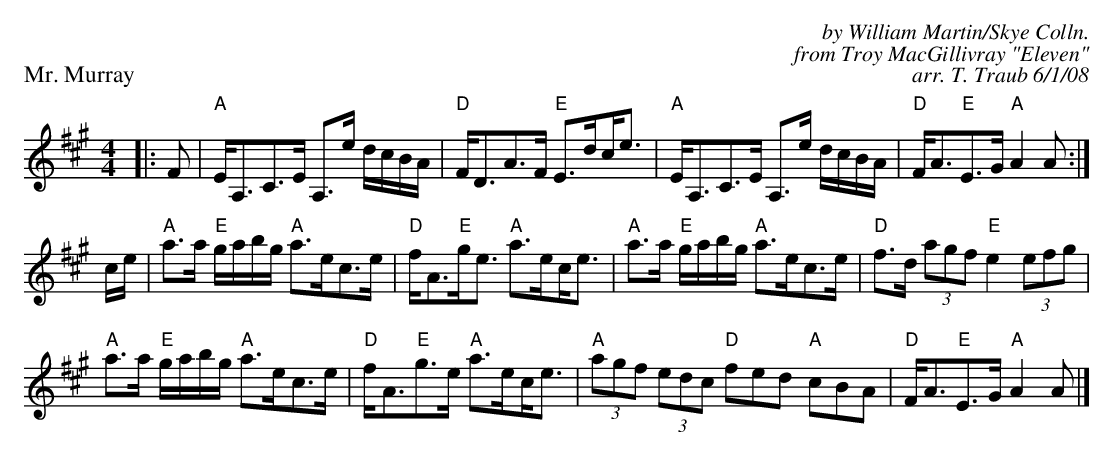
X:1
P: Mr. Murray
C: by William Martin/Skye Colln.
C: from Troy MacGillivray "Eleven"
C: arr. T. Traub 6/1/08
M: 4/4
K: A
L: 1/8
|: F|"A"E<A,C>E A,>e d/c/B/A/|"D"F<DA>F "E"E>d!beambr1!c<e|"A"E<A,C>E A,>e d/c/B/A/|"D"F<A"E"E>G "A"A2 A :|
c/e/|"A"a>a "E"g/a/b/g/ "A"a>ec>e|"D"f<A"E"g<e "A"a>e!beambr1!c<e|"A"a>a "E"g/a/b/g/ "A"a>ec>e|"D"f>d (3agf "E"e2 (3efg|
"A"a>a "E"g/a/b/g/ "A"a>ec>e|"D"f<A"E"g>e "A"a>e!beambr1!c<e|"A"(3agf (3edc "D"fed "A"cBA|"D"F<A"E"E>G "A"A2 A |]
